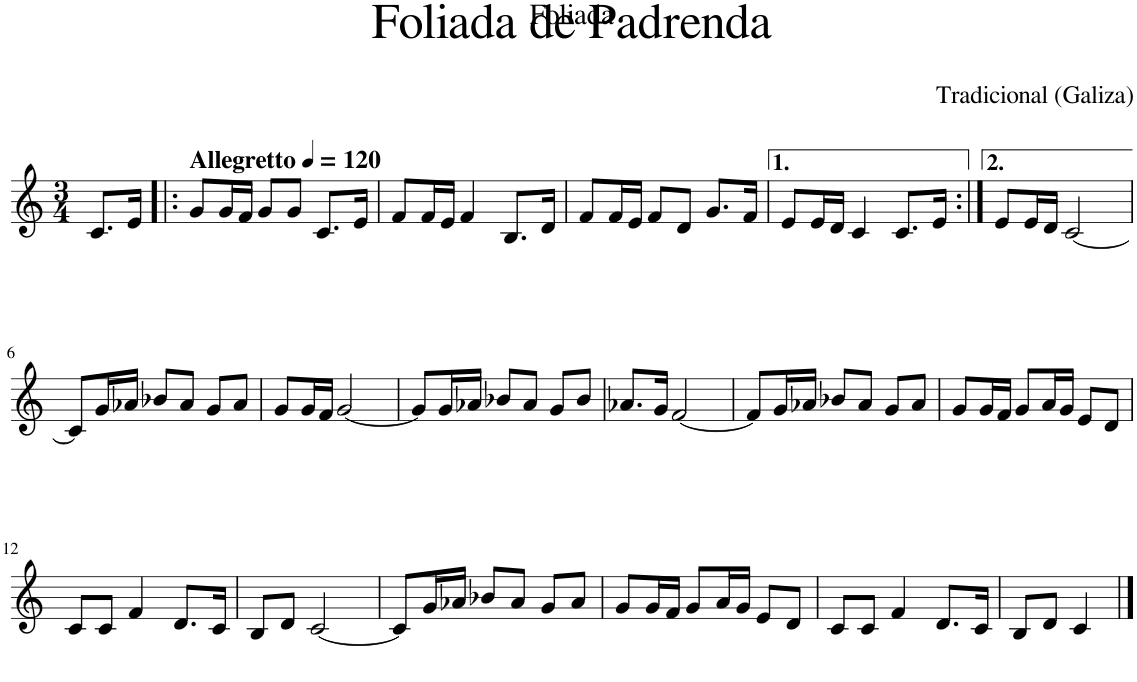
**kern
*part1
*staff1
*I"Piano
*I'Pno
*clefG2
*k[]
*M3/4
=
8.c/L
16e/Jk
=1!|:
*MM120
!LO:TX:a:B:t=Allegretto
8g/L
16g/L
16f/JJ
8g/L
8g/J
8.c/L
16e/Jk
=2
8f/L
16f/L
16e/JJ
4f/
8.B/L
16d/Jk
=3
8f/L
16f/L
16e/JJ
8f/L
8d/J
8.g/L
16f/Jk
=4
8e/L
16e/L
16d/JJ
4c/
8.c/L
16e/Jk
=5:|!
8e/L
16e/L
16d/JJ
[2c/
!!LO:LB:g=z
=6
*k[]
8c/L]
16g/L
16a-X/JJ
8b-X/L
8a-/J
8g/L
8a-/J
=7
8g/L
16g/L
16f/JJ
[2g/
=8
8g/L]
16g/L
16a-X/JJ
8b-X/L
8a-/J
8g/L
8b-/J
=9
8.a-X/L
16g/Jk
[2f/
=10
8f/L]
16g/L
16a-X/JJ
8b-X/L
8a-/J
8g/L
8a-/J
=11
8g/L
16g/L
16f/JJ
8g/L
16a/L
16g/JJ
8e/L
8d/J
!!LO:LB:g=z
=12
8c/L
8c/J
4f/
8.d/L
16c/Jk
=13
8B/L
8d/J
[2c/
=14
8c/L]
16g/L
16a-X/JJ
8b-X/L
8a-/J
8g/L
8a-/J
=15
8g/L
16g/L
16f/JJ
8g/L
16a/L
16g/JJ
8e/L
8d/J
=16
8c/L
8c/J
4f/
8.d/L
16c/Jk
=17
8B/L
8d/J
4c/
==
*-
